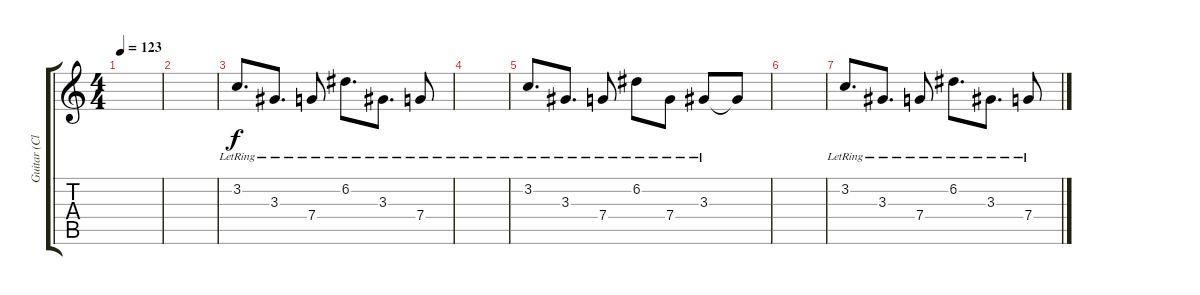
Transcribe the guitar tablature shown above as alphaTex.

\track ("Guitar (Clean)" "Guitar (Cl") {instrument electricguitarjazz}
\staff {score tabs}
\tuning (D4 A3 F3 C3 G2 C2) {hide}
\ts (4 4)
\tempo 123
\clef g2
\ks c
|
|
3.2{lr}.8{d} 3.3{lr}.8{d} 7.4{lr}.8 6.2{lr}.8{d} 3.3{lr}.8{d} 7.4{lr}.8 |
|
3.2{lr}.8{d} 3.3{lr}.8{d} 7.4{lr}.8 6.2{lr}.8 7.4{lr}.8 3.3{lr}.8 3.3{t}.8 |
|
3.2{lr}.8{d} 3.3{lr}.8{d} 7.4{lr}.8 6.2{lr}.8{d} 3.3{lr}.8{d} 7.4{lr}.8
